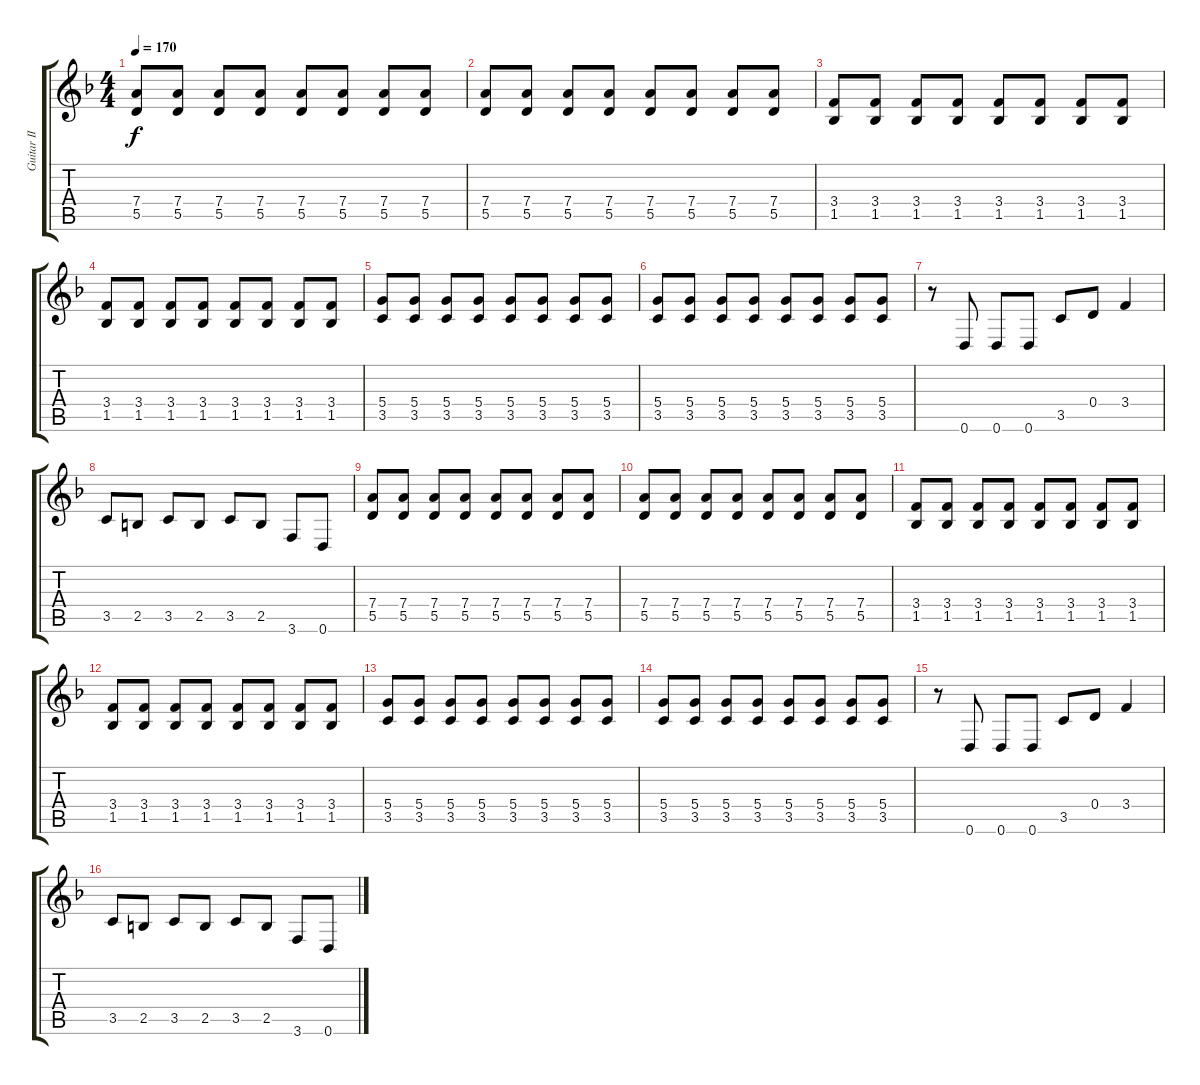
\track ("Guitar II" "Guitar II") {instrument distortionguitar}
\staff {score tabs}
\tuning (E4 B3 G3 D3 A2 D2) {hide}
\ts (4 4)
\tempo 170
\clef g2
\ks dminor
(7.4 5.5).8{dy f} (7.4 5.5).8 (7.4 5.5).8 (7.4 5.5).8 (7.4 5.5).8 (7.4 5.5).8 (7.4 5.5).8 (7.4 5.5).8 |
(7.4 5.5).8 (7.4 5.5).8 (7.4 5.5).8 (7.4 5.5).8 (7.4 5.5).8 (7.4 5.5).8 (7.4 5.5).8 (7.4 5.5).8 |
(3.4 1.5).8 (3.4 1.5).8 (3.4 1.5).8 (3.4 1.5).8 (3.4 1.5).8 (3.4 1.5).8 (3.4 1.5).8 (3.4 1.5).8 |
(3.4 1.5).8 (3.4 1.5).8 (3.4 1.5).8 (3.4 1.5).8 (3.4 1.5).8 (3.4 1.5).8 (3.4 1.5).8 (3.4 1.5).8 |
(5.4 3.5).8 (5.4 3.5).8 (5.4 3.5).8 (5.4 3.5).8 (5.4 3.5).8 (5.4 3.5).8 (5.4 3.5).8 (5.4 3.5).8 |
(5.4 3.5).8 (5.4 3.5).8 (5.4 3.5).8 (5.4 3.5).8 (5.4 3.5).8 (5.4 3.5).8 (5.4 3.5).8 (5.4 3.5).8 |
r.8 0.6.8 0.6.8 0.6.8 3.5.8 0.4.8 3.4.4 |
3.5.8 2.5.8 3.5.8 2.5.8 3.5.8 2.5.8 3.6.8 0.6.8 |
(7.4 5.5).8 (7.4 5.5).8 (7.4 5.5).8 (7.4 5.5).8 (7.4 5.5).8 (7.4 5.5).8 (7.4 5.5).8 (7.4 5.5).8 |
(7.4 5.5).8 (7.4 5.5).8 (7.4 5.5).8 (7.4 5.5).8 (7.4 5.5).8 (7.4 5.5).8 (7.4 5.5).8 (7.4 5.5).8 |
(3.4 1.5).8 (3.4 1.5).8 (3.4 1.5).8 (3.4 1.5).8 (3.4 1.5).8 (3.4 1.5).8 (3.4 1.5).8 (3.4 1.5).8 |
(3.4 1.5).8 (3.4 1.5).8 (3.4 1.5).8 (3.4 1.5).8 (3.4 1.5).8 (3.4 1.5).8 (3.4 1.5).8 (3.4 1.5).8 |
(5.4 3.5).8 (5.4 3.5).8 (5.4 3.5).8 (5.4 3.5).8 (5.4 3.5).8 (5.4 3.5).8 (5.4 3.5).8 (5.4 3.5).8 |
(5.4 3.5).8 (5.4 3.5).8 (5.4 3.5).8 (5.4 3.5).8 (5.4 3.5).8 (5.4 3.5).8 (5.4 3.5).8 (5.4 3.5).8 |
r.8 0.6.8 0.6.8 0.6.8 3.5.8 0.4.8 3.4.4 |
3.5.8 2.5.8 3.5.8 2.5.8 3.5.8 2.5.8 3.6.8 0.6.8
